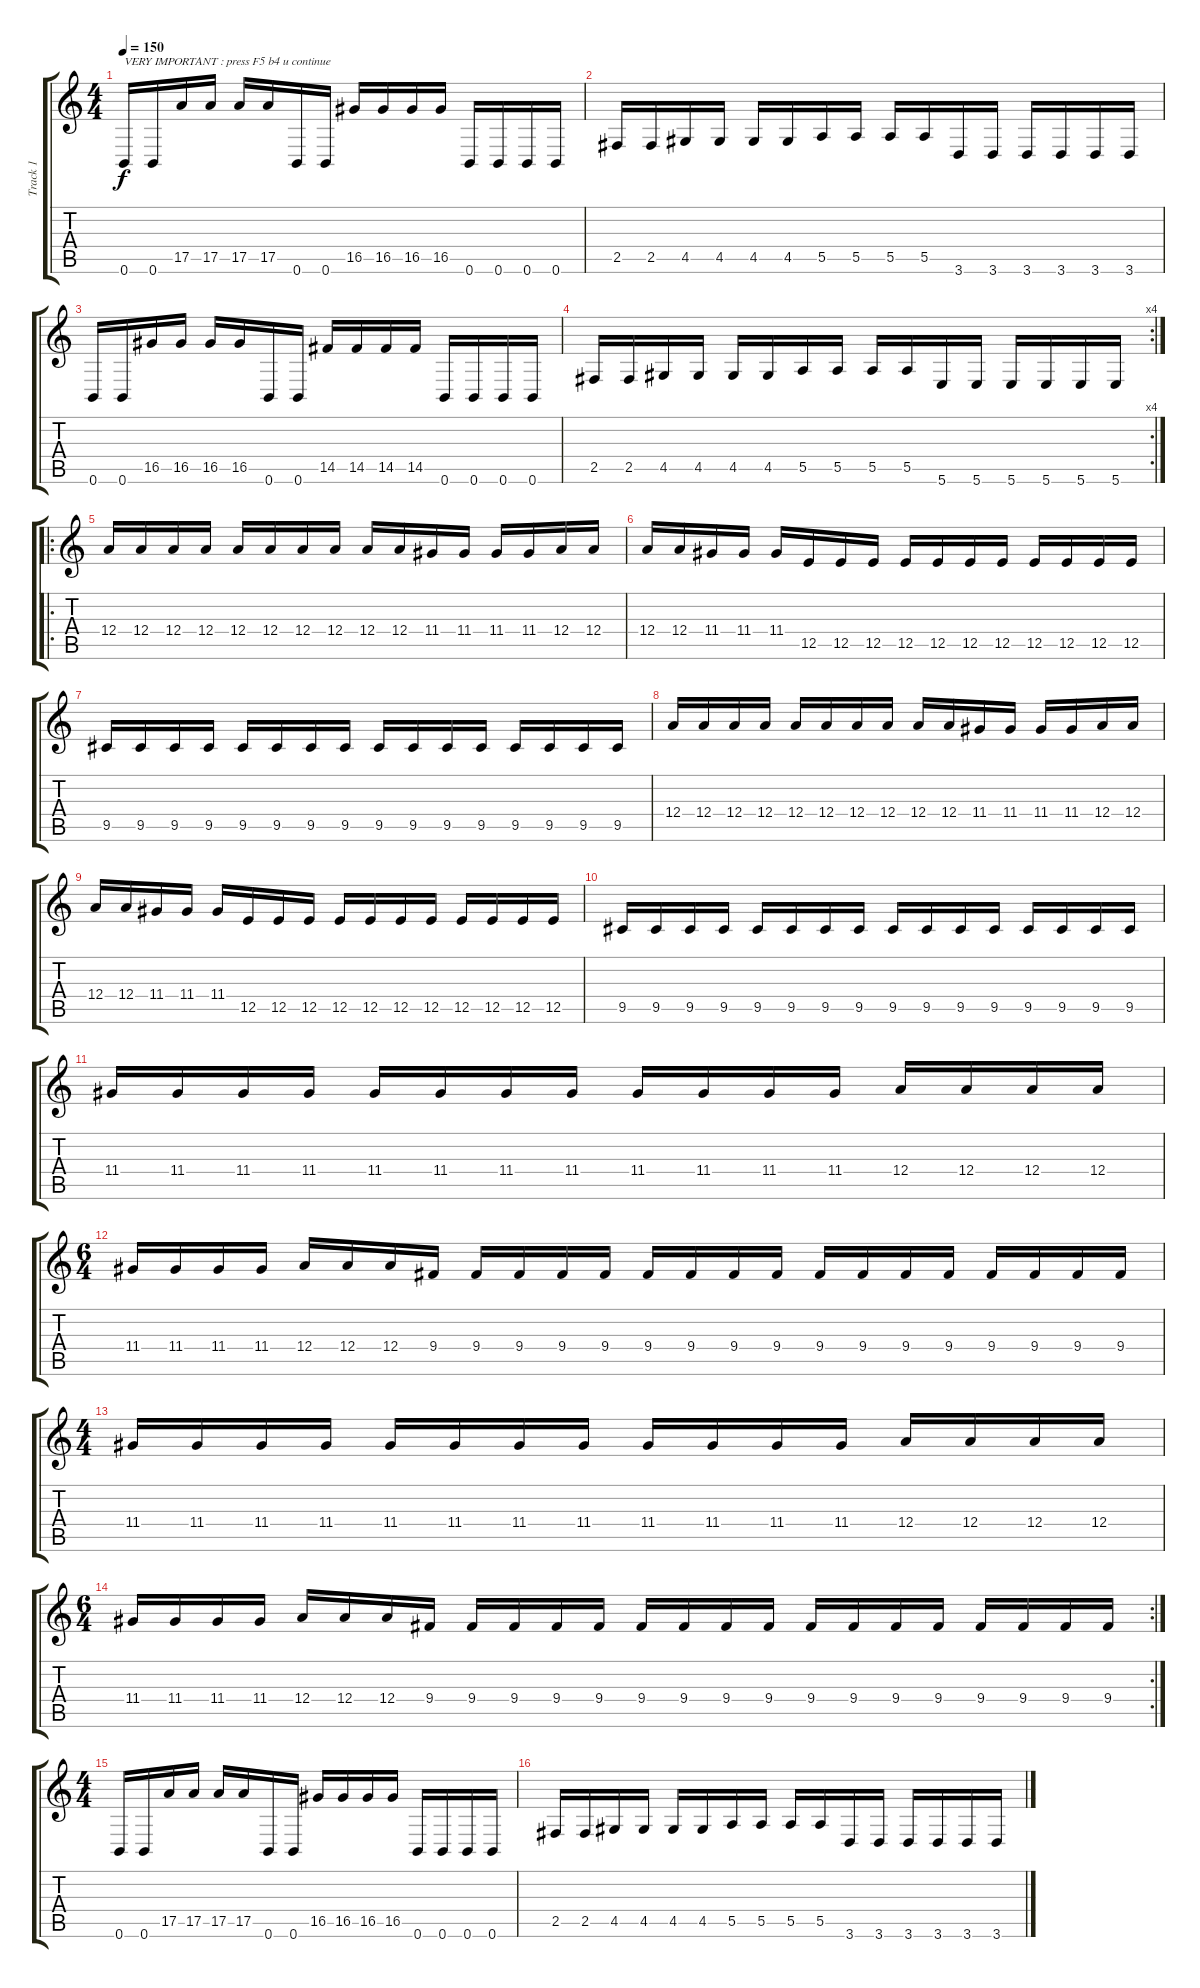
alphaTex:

\track ("Track 1" "Track 1") {instrument distortionguitar}
\staff {score tabs}
\tuning (B3 Gb3 D3 A2 E2 B1) {hide}
\ts (4 4)
\tempo 150
\clef g2
\ks c
0.6.16{txt "VERY IMPORTANT : press F5 b4 u continue" dy f instrument distortionguitar} 0.6.16 17.5.16 17.5.16 17.5.16 17.5.16 0.6.16 0.6.16 16.5.16 16.5.16 16.5.16 16.5.16 0.6.16 0.6.16 0.6.16 0.6.16 |
2.5.16 2.5.16 4.5.16 4.5.16 4.5.16 4.5.16 5.5.16 5.5.16 5.5.16 5.5.16 3.6.16 3.6.16 3.6.16 3.6.16 3.6.16 3.6.16 |
0.6.16 0.6.16 16.5.16 16.5.16 16.5.16 16.5.16 0.6.16 0.6.16 14.5.16 14.5.16 14.5.16 14.5.16 0.6.16 0.6.16 0.6.16 0.6.16 |
\rc 4
2.5.16 2.5.16 4.5.16 4.5.16 4.5.16 4.5.16 5.5.16 5.5.16 5.5.16 5.5.16 5.6.16 5.6.16 5.6.16 5.6.16 5.6.16 5.6.16 |
\ro
12.4.16 12.4.16 12.4.16 12.4.16 12.4.16 12.4.16 12.4.16 12.4.16 12.4.16 12.4.16 11.4.16 11.4.16 11.4.16 11.4.16 12.4.16 12.4.16 |
12.4.16 12.4.16 11.4.16 11.4.16 11.4.16 12.5.16 12.5.16 12.5.16 12.5.16 12.5.16 12.5.16 12.5.16 12.5.16 12.5.16 12.5.16 12.5.16 |
9.5.16 9.5.16 9.5.16 9.5.16 9.5.16 9.5.16 9.5.16 9.5.16 9.5.16 9.5.16 9.5.16 9.5.16 9.5.16 9.5.16 9.5.16 9.5.16 |
12.4.16 12.4.16 12.4.16 12.4.16 12.4.16 12.4.16 12.4.16 12.4.16 12.4.16 12.4.16 11.4.16 11.4.16 11.4.16 11.4.16 12.4.16 12.4.16 |
12.4.16 12.4.16 11.4.16 11.4.16 11.4.16 12.5.16 12.5.16 12.5.16 12.5.16 12.5.16 12.5.16 12.5.16 12.5.16 12.5.16 12.5.16 12.5.16 |
9.5.16 9.5.16 9.5.16 9.5.16 9.5.16 9.5.16 9.5.16 9.5.16 9.5.16 9.5.16 9.5.16 9.5.16 9.5.16 9.5.16 9.5.16 9.5.16 |
11.4.16 11.4.16 11.4.16 11.4.16 11.4.16 11.4.16 11.4.16 11.4.16 11.4.16 11.4.16 11.4.16 11.4.16 12.4.16 12.4.16 12.4.16 12.4.16 |
\ts (6 4)
11.4.16 11.4.16 11.4.16 11.4.16 12.4.16 12.4.16 12.4.16 9.4.16 9.4.16 9.4.16 9.4.16 9.4.16 9.4.16 9.4.16 9.4.16 9.4.16 9.4.16 9.4.16 9.4.16 9.4.16 9.4.16 9.4.16 9.4.16 9.4.16 |
\ts (4 4)
11.4.16 11.4.16 11.4.16 11.4.16 11.4.16 11.4.16 11.4.16 11.4.16 11.4.16 11.4.16 11.4.16 11.4.16 12.4.16 12.4.16 12.4.16 12.4.16 |
\rc 2
\ts (6 4)
11.4.16 11.4.16 11.4.16 11.4.16 12.4.16 12.4.16 12.4.16 9.4.16 9.4.16 9.4.16 9.4.16 9.4.16 9.4.16 9.4.16 9.4.16 9.4.16 9.4.16 9.4.16 9.4.16 9.4.16 9.4.16 9.4.16 9.4.16 9.4.16 |
\ts (4 4)
0.6.16 0.6.16 17.5.16 17.5.16 17.5.16 17.5.16 0.6.16 0.6.16 16.5.16 16.5.16 16.5.16 16.5.16 0.6.16 0.6.16 0.6.16 0.6.16 |
2.5.16 2.5.16 4.5.16 4.5.16 4.5.16 4.5.16 5.5.16 5.5.16 5.5.16 5.5.16 3.6.16 3.6.16 3.6.16 3.6.16 3.6.16 3.6.16
